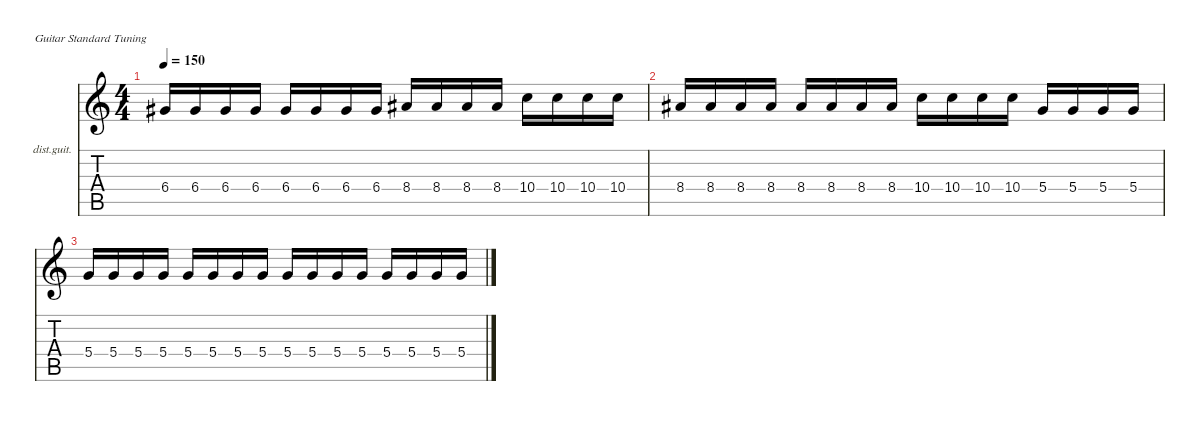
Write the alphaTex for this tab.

\defaultSystemsLayout 4
\hideDynamics
\bracketExtendMode nobrackets
\firstSystemTrackNameOrientation horizontal
\otherSystemsTrackNameOrientation horizontal
\track ("Distortion Guitar" "dist.guit.") {instrument distortionguitar}
\staff {score tabs}
\tuning (E4 B3 G3 D3 A2 E2)
\ts (4 4)
\tempo 150
\clef g2
\ks c
6.4{acc #}.16{dy mf} 6.4{acc #}.16 6.4{acc #}.16 6.4{acc #}.16 6.4{acc #}.16 6.4{acc #}.16 6.4{acc #}.16 6.4{acc #}.16 8.4{acc #}.16 8.4{acc #}.16 8.4{acc #}.16 8.4{acc #}.16 10.4.16 10.4.16 10.4.16 10.4.16 |
8.4{acc #}.16 8.4{acc #}.16 8.4{acc #}.16 8.4{acc #}.16 8.4{acc #}.16 8.4{acc #}.16 8.4{acc #}.16 8.4{acc #}.16 10.4.16 10.4.16 10.4.16 10.4.16 5.4.16 5.4.16 5.4.16 5.4.16 |
5.4.16 5.4.16 5.4.16 5.4.16 5.4.16 5.4.16 5.4.16 5.4.16 5.4.16 5.4.16 5.4.16 5.4.16 5.4.16 5.4.16 5.4.16 5.4.16
